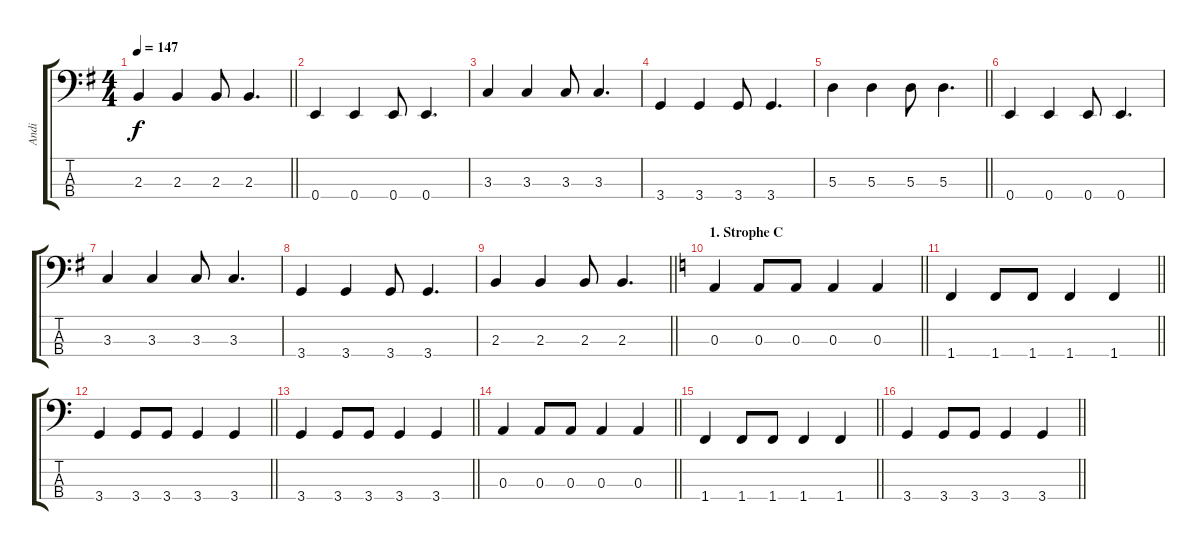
\track ("Andi" "Andi") {instrument electricbassfinger}
\staff {score tabs}
\tuning (G2 D2 A1 E1) {hide}
\ts (4 4)
\tempo 147
\clef f4
\barLineRight lightlight
\ks g
2.3.4{dy f} 2.3.4 2.3.8 2.3.4{d} |
0.4.4 0.4.4 0.4.8 0.4.4{d} |
3.3.4 3.3.4 3.3.8 3.3.4{d} |
3.4.4 3.4.4 3.4.8 3.4.4{d} |
\barLineRight lightlight
5.3.4 5.3.4 5.3.8 5.3.4{d} |
0.4.4 0.4.4 0.4.8 0.4.4{d} |
3.3.4 3.3.4 3.3.8 3.3.4{d} |
3.4.4 3.4.4 3.4.8 3.4.4{d} |
\barLineRight lightlight
2.3.4 2.3.4 2.3.8 2.3.4{d} |
\section ("" "1. Strophe C")
\barLineRight lightlight
\ks c
0.3.4 0.3.8 0.3.8 0.3.4 0.3.4 |
\barLineRight lightlight
1.4.4 1.4.8 1.4.8 1.4.4 1.4.4 |
\barLineRight lightlight
3.4.4 3.4.8 3.4.8 3.4.4 3.4.4 |
\barLineRight lightlight
3.4.4 3.4.8 3.4.8 3.4.4 3.4.4 |
\barLineRight lightlight
0.3.4 0.3.8 0.3.8 0.3.4 0.3.4 |
\barLineRight lightlight
1.4.4 1.4.8 1.4.8 1.4.4 1.4.4 |
\barLineRight lightlight
3.4.4 3.4.8 3.4.8 3.4.4 3.4.4
